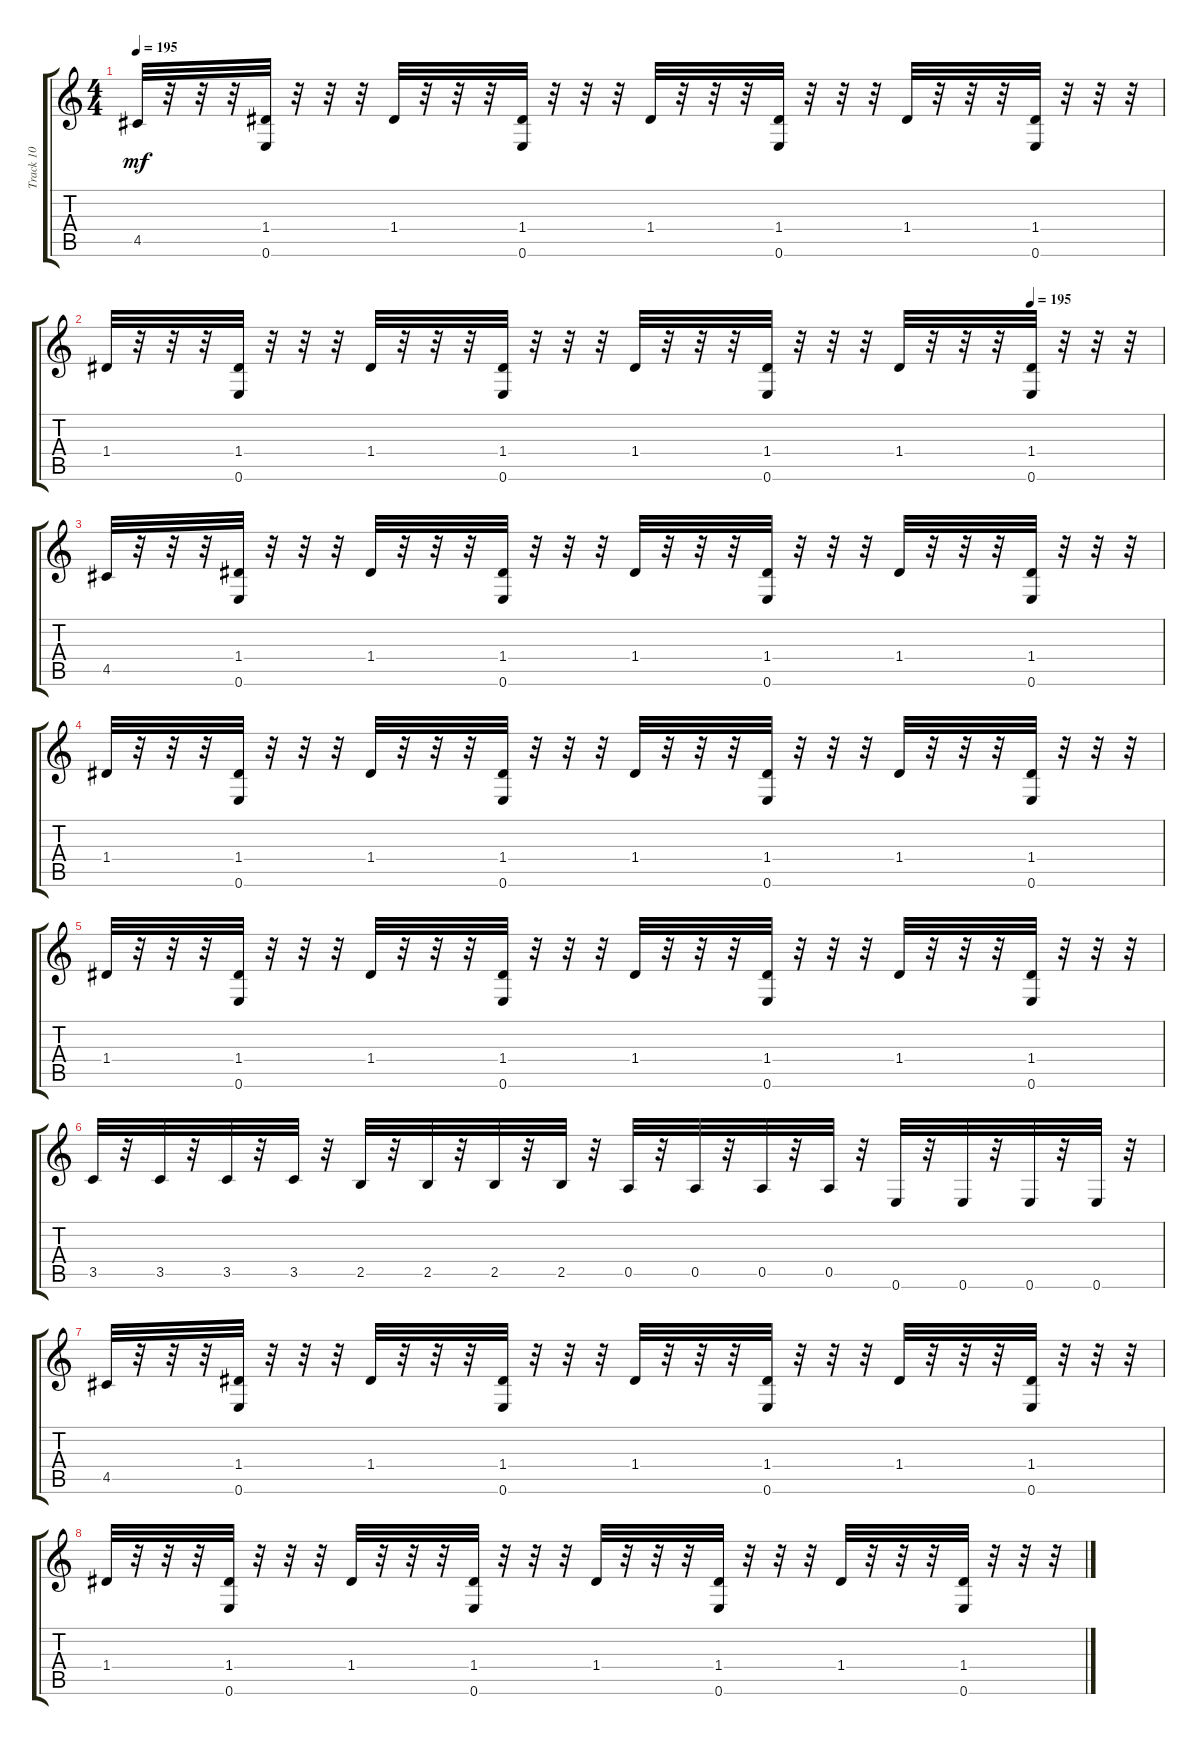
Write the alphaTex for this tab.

\track ("Track 10" "Track 10") {instrument acousticguitarsteel}
\staff {score tabs}
\tuning (E4 B3 G3 D3 A2 E2) {hide}
\ts (4 4)
\tempo 195
\clef g2
\ks c
4.5.32{dy mf} r.32 r.32 r.32 (1.4 0.6).32 r.32 r.32 r.32 1.4.32 r.32 r.32 r.32 (1.4 0.6).32 r.32 r.32 r.32 1.4.32 r.32 r.32 r.32 (1.4 0.6).32 r.32 r.32 r.32 1.4.32 r.32 r.32 r.32 (1.4 0.6).32 r.32 r.32 r.32 |
\tempo (195 0.875)
1.4.32 r.32 r.32 r.32 (1.4 0.6).32 r.32 r.32 r.32 1.4.32 r.32 r.32 r.32 (1.4 0.6).32 r.32 r.32 r.32 1.4.32 r.32 r.32 r.32 (1.4 0.6).32 r.32 r.32 r.32 1.4.32 r.32 r.32 r.32 (1.4 0.6).32 r.32 r.32 r.32 |
4.5.32 r.32 r.32 r.32 (1.4 0.6).32 r.32 r.32 r.32 1.4.32 r.32 r.32 r.32 (1.4 0.6).32 r.32 r.32 r.32 1.4.32 r.32 r.32 r.32 (1.4 0.6).32 r.32 r.32 r.32 1.4.32 r.32 r.32 r.32 (1.4 0.6).32 r.32 r.32 r.32 |
1.4.32 r.32 r.32 r.32 (1.4 0.6).32 r.32 r.32 r.32 1.4.32 r.32 r.32 r.32 (1.4 0.6).32 r.32 r.32 r.32 1.4.32 r.32 r.32 r.32 (1.4 0.6).32 r.32 r.32 r.32 1.4.32 r.32 r.32 r.32 (1.4 0.6).32 r.32 r.32 r.32 |
1.4.32 r.32 r.32 r.32 (1.4 0.6).32 r.32 r.32 r.32 1.4.32 r.32 r.32 r.32 (1.4 0.6).32 r.32 r.32 r.32 1.4.32 r.32 r.32 r.32 (1.4 0.6).32 r.32 r.32 r.32 1.4.32 r.32 r.32 r.32 (1.4 0.6).32 r.32 r.32 r.32 |
3.5.32 r.32 3.5.32 r.32 3.5.32 r.32 3.5.32 r.32 2.5.32 r.32 2.5.32 r.32 2.5.32 r.32 2.5.32 r.32 0.5.32 r.32 0.5.32 r.32 0.5.32 r.32 0.5.32 r.32 0.6.32 r.32 0.6.32 r.32 0.6.32 r.32 0.6.32 r.32 |
4.5.32 r.32 r.32 r.32 (1.4 0.6).32 r.32 r.32 r.32 1.4.32 r.32 r.32 r.32 (1.4 0.6).32 r.32 r.32 r.32 1.4.32 r.32 r.32 r.32 (1.4 0.6).32 r.32 r.32 r.32 1.4.32 r.32 r.32 r.32 (1.4 0.6).32 r.32 r.32 r.32 |
1.4.32 r.32 r.32 r.32 (1.4 0.6).32 r.32 r.32 r.32 1.4.32 r.32 r.32 r.32 (1.4 0.6).32 r.32 r.32 r.32 1.4.32 r.32 r.32 r.32 (1.4 0.6).32 r.32 r.32 r.32 1.4.32 r.32 r.32 r.32 (1.4 0.6).32 r.32 r.32 r.32
